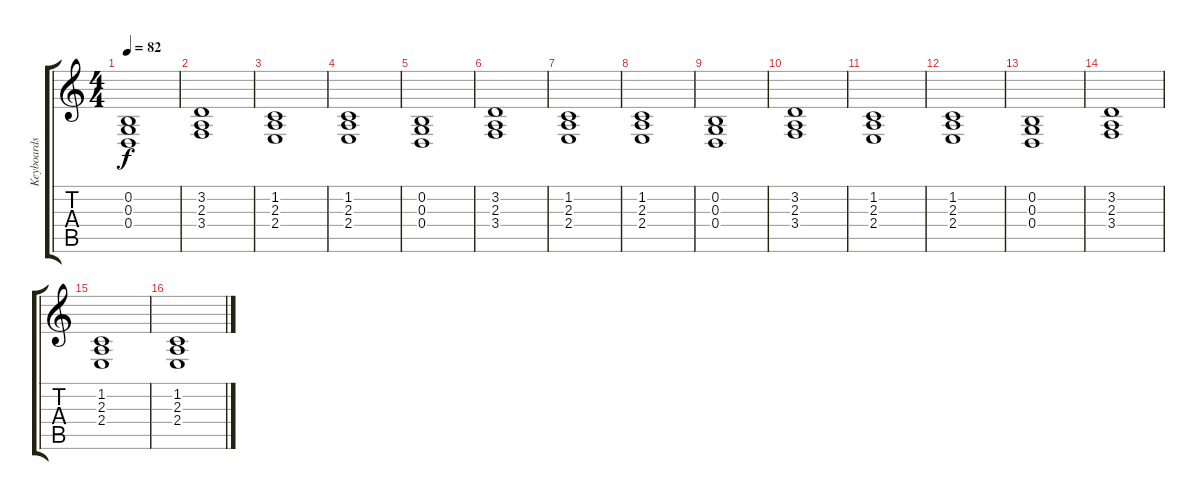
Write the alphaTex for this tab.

\track ("Keyboards" "Keyboards") {instrument choiraahs}
\staff {score tabs}
\tuning (E4 B3 G3 D3 A2 E2) {hide}
\ts (4 4)
\tempo 82
\clef g2
\ks c
(0.2 0.3 0.4).1{dy f} |
(3.2 2.3 3.4).1 |
(1.2 2.3 2.4).1 |
(1.2 2.3 2.4).1 |
(0.2 0.3 0.4).1 |
(3.2 2.3 3.4).1 |
(1.2 2.3 2.4).1 |
(1.2 2.3 2.4).1 |
(0.2 0.3 0.4).1 |
(3.2 2.3 3.4).1 |
(1.2 2.3 2.4).1 |
(1.2 2.3 2.4).1 |
(0.2 0.3 0.4).1 |
(3.2 2.3 3.4).1 |
(1.2 2.3 2.4).1 |
(1.2 2.3 2.4).1
